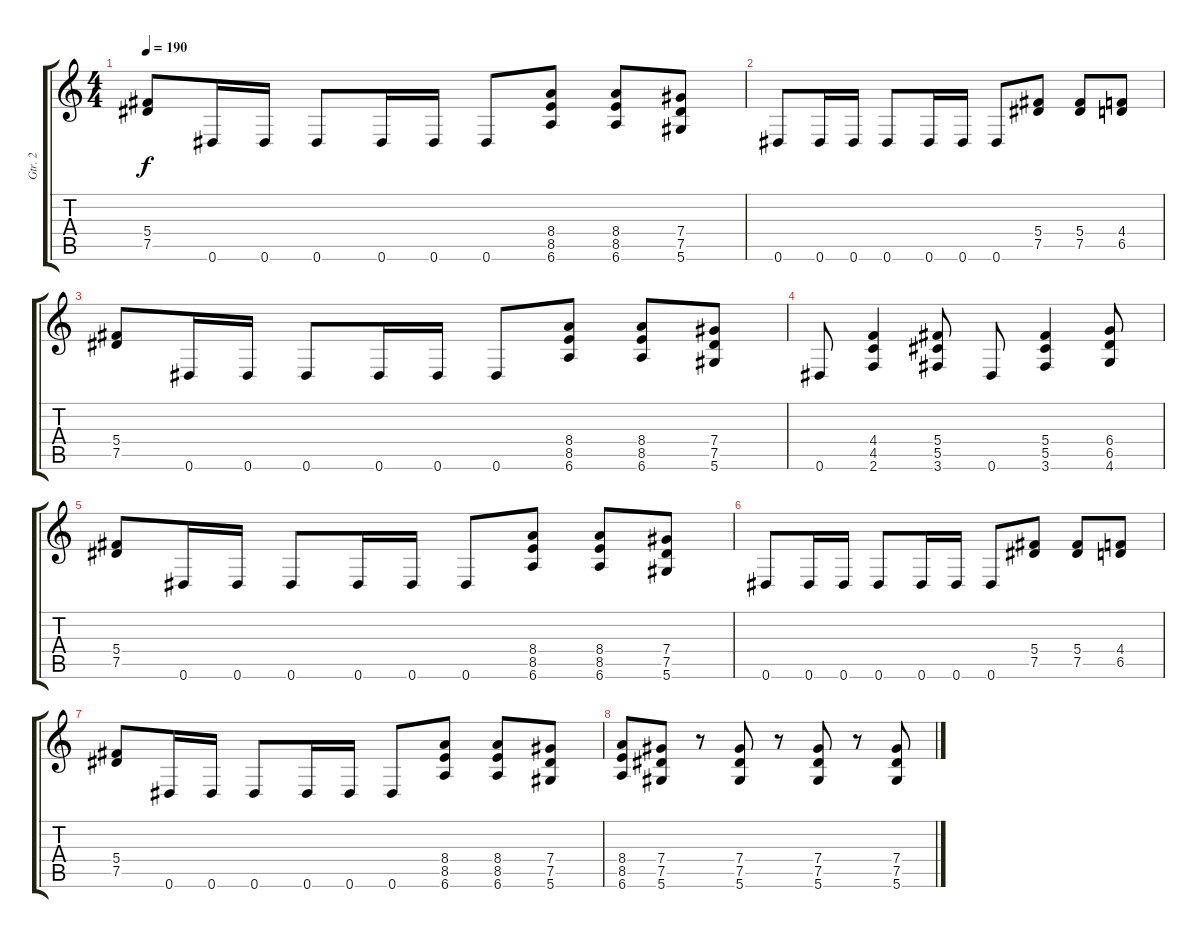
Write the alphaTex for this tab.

\track ("Gtr. 2" "Gtr. 2") {instrument distortionguitar}
\staff {score tabs}
\tuning (Eb4 Bb3 Gb3 Db3 Ab2 Eb2) {hide}
\ts (4 4)
\tempo 190
\clef g2
\ks c
(5.4 7.5).8{dy f instrument distortionguitar} 0.6.16 0.6.16 0.6.8 0.6.16 0.6.16 0.6.8 (8.4 8.5 6.6).8 (8.4 8.5 6.6).8 (7.4 7.5 5.6).8 |
0.6.8 0.6.16 0.6.16 0.6.8 0.6.16 0.6.16 0.6.8 (5.4 7.5).8 (5.4 7.5).8 (4.4 6.5).8 |
(5.4 7.5).8 0.6.16 0.6.16 0.6.8 0.6.16 0.6.16 0.6.8 (8.4 8.5 6.6).8 (8.4 8.5 6.6).8 (7.4 7.5 5.6).8 |
0.6.8 (4.4 4.5 2.6).4 (5.4 5.5 3.6).8 0.6.8 (5.4 5.5 3.6).4 (6.4 6.5 4.6).8 |
(5.4 7.5).8 0.6.16 0.6.16 0.6.8 0.6.16 0.6.16 0.6.8 (8.4 8.5 6.6).8 (8.4 8.5 6.6).8 (7.4 7.5 5.6).8 |
0.6.8 0.6.16 0.6.16 0.6.8 0.6.16 0.6.16 0.6.8 (5.4 7.5).8 (5.4 7.5).8 (4.4 6.5).8 |
(5.4 7.5).8 0.6.16 0.6.16 0.6.8 0.6.16 0.6.16 0.6.8 (8.4 8.5 6.6).8 (8.4 8.5 6.6).8 (7.4 7.5 5.6).8 |
(8.4 8.5 6.6).8 (7.4 7.5 5.6).8 r.8 (7.4 7.5 5.6).8 r.8 (7.4 7.5 5.6).8 r.8 (7.4 7.5 5.6).8
